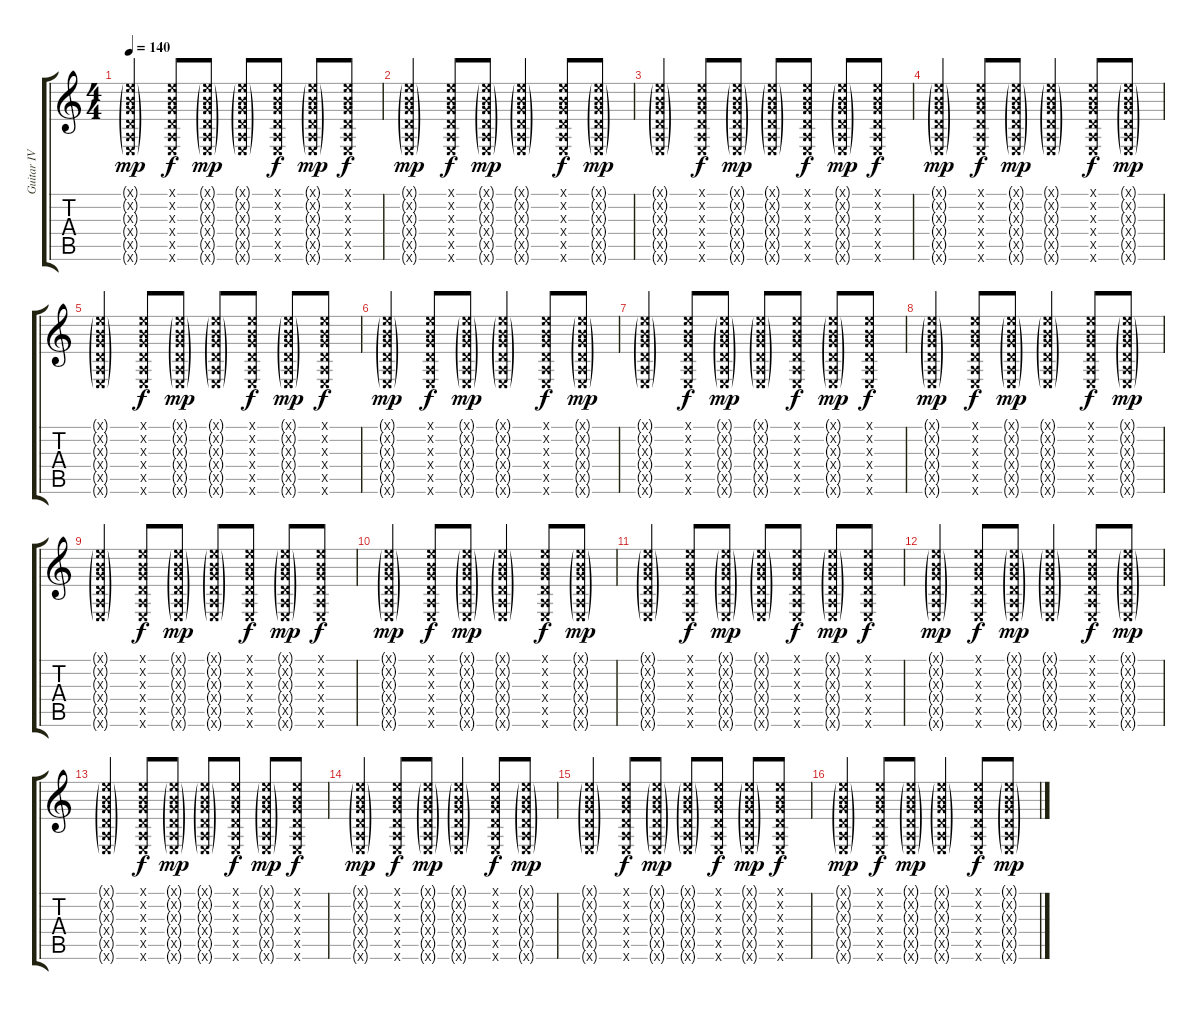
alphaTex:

\track ("Guitar IV" "Guitar IV") {instrument acousticguitarsteel}
\staff {score tabs}
\tuning (E4 B3 G3 D3 A2 E2) {hide}
\ts (4 4)
\tempo 140
\clef g2
\ks c
(0.1{g x} 0.2{g x} 0.3{g x} 0.4{g x} 0.5{g x} 0.6{g x}).4{dy mp} (0.1{x} 0.2{x} 0.3{x} 0.4{x} 0.5{x} 0.6{x}).8{dy f} (0.1{g x} 0.2{g x} 0.3{g x} 0.4{g x} 0.5{g x} 0.6{g x}).8{dy mp} (0.1{g x} 0.2{g x} 0.3{g x} 0.4{g x} 0.5{g x} 0.6{g x}).8 (0.1{x} 0.2{x} 0.3{x} 0.4{x} 0.5{x} 0.6{x}).8{dy f} (0.1{g x} 0.2{g x} 0.3{g x} 0.4{g x} 0.5{g x} 0.6{g x}).8{dy mp} (0.1{x} 0.2{x} 0.3{x} 0.4{x} 0.5{x} 0.6{x}).8{dy f} |
(0.1{g x} 0.2{g x} 0.3{g x} 0.4{g x} 0.5{g x} 0.6{g x}).4{dy mp} (0.1{x} 0.2{x} 0.3{x} 0.4{x} 0.5{x} 0.6{x}).8{dy f} (0.1{g x} 0.2{g x} 0.3{g x} 0.4{g x} 0.5{g x} 0.6{g x}).8{dy mp} (0.1{g x} 0.2{g x} 0.3{g x} 0.4{g x} 0.5{g x} 0.6{g x}).4 (0.1{x} 0.2{x} 0.3{x} 0.4{x} 0.5{x} 0.6{x}).8{dy f} (0.1{g x} 0.2{g x} 0.3{g x} 0.4{g x} 0.5{g x} 0.6{g x}).8{dy mp} |
(0.1{g x} 0.2{g x} 0.3{g x} 0.4{g x} 0.5{g x} 0.6{g x}).4 (0.1{x} 0.2{x} 0.3{x} 0.4{x} 0.5{x} 0.6{x}).8{dy f} (0.1{g x} 0.2{g x} 0.3{g x} 0.4{g x} 0.5{g x} 0.6{g x}).8{dy mp} (0.1{g x} 0.2{g x} 0.3{g x} 0.4{g x} 0.5{g x} 0.6{g x}).8 (0.1{x} 0.2{x} 0.3{x} 0.4{x} 0.5{x} 0.6{x}).8{dy f} (0.1{g x} 0.2{g x} 0.3{g x} 0.4{g x} 0.5{g x} 0.6{g x}).8{dy mp} (0.1{x} 0.2{x} 0.3{x} 0.4{x} 0.5{x} 0.6{x}).8{dy f} |
(0.1{g x} 0.2{g x} 0.3{g x} 0.4{g x} 0.5{g x} 0.6{g x}).4{dy mp} (0.1{x} 0.2{x} 0.3{x} 0.4{x} 0.5{x} 0.6{x}).8{dy f} (0.1{g x} 0.2{g x} 0.3{g x} 0.4{g x} 0.5{g x} 0.6{g x}).8{dy mp} (0.1{g x} 0.2{g x} 0.3{g x} 0.4{g x} 0.5{g x} 0.6{g x}).4 (0.1{x} 0.2{x} 0.3{x} 0.4{x} 0.5{x} 0.6{x}).8{dy f} (0.1{g x} 0.2{g x} 0.3{g x} 0.4{g x} 0.5{g x} 0.6{g x}).8{dy mp} |
(0.1{g x} 0.2{g x} 0.3{g x} 0.4{g x} 0.5{g x} 0.6{g x}).4 (0.1{x} 0.2{x} 0.3{x} 0.4{x} 0.5{x} 0.6{x}).8{dy f} (0.1{g x} 0.2{g x} 0.3{g x} 0.4{g x} 0.5{g x} 0.6{g x}).8{dy mp} (0.1{g x} 0.2{g x} 0.3{g x} 0.4{g x} 0.5{g x} 0.6{g x}).8 (0.1{x} 0.2{x} 0.3{x} 0.4{x} 0.5{x} 0.6{x}).8{dy f} (0.1{g x} 0.2{g x} 0.3{g x} 0.4{g x} 0.5{g x} 0.6{g x}).8{dy mp} (0.1{x} 0.2{x} 0.3{x} 0.4{x} 0.5{x} 0.6{x}).8{dy f} |
(0.1{g x} 0.2{g x} 0.3{g x} 0.4{g x} 0.5{g x} 0.6{g x}).4{dy mp} (0.1{x} 0.2{x} 0.3{x} 0.4{x} 0.5{x} 0.6{x}).8{dy f} (0.1{g x} 0.2{g x} 0.3{g x} 0.4{g x} 0.5{g x} 0.6{g x}).8{dy mp} (0.1{g x} 0.2{g x} 0.3{g x} 0.4{g x} 0.5{g x} 0.6{g x}).4 (0.1{x} 0.2{x} 0.3{x} 0.4{x} 0.5{x} 0.6{x}).8{dy f} (0.1{g x} 0.2{g x} 0.3{g x} 0.4{g x} 0.5{g x} 0.6{g x}).8{dy mp} |
(0.1{g x} 0.2{g x} 0.3{g x} 0.4{g x} 0.5{g x} 0.6{g x}).4 (0.1{x} 0.2{x} 0.3{x} 0.4{x} 0.5{x} 0.6{x}).8{dy f} (0.1{g x} 0.2{g x} 0.3{g x} 0.4{g x} 0.5{g x} 0.6{g x}).8{dy mp} (0.1{g x} 0.2{g x} 0.3{g x} 0.4{g x} 0.5{g x} 0.6{g x}).8 (0.1{x} 0.2{x} 0.3{x} 0.4{x} 0.5{x} 0.6{x}).8{dy f} (0.1{g x} 0.2{g x} 0.3{g x} 0.4{g x} 0.5{g x} 0.6{g x}).8{dy mp} (0.1{x} 0.2{x} 0.3{x} 0.4{x} 0.5{x} 0.6{x}).8{dy f} |
(0.1{g x} 0.2{g x} 0.3{g x} 0.4{g x} 0.5{g x} 0.6{g x}).4{dy mp} (0.1{x} 0.2{x} 0.3{x} 0.4{x} 0.5{x} 0.6{x}).8{dy f} (0.1{g x} 0.2{g x} 0.3{g x} 0.4{g x} 0.5{g x} 0.6{g x}).8{dy mp} (0.1{g x} 0.2{g x} 0.3{g x} 0.4{g x} 0.5{g x} 0.6{g x}).4 (0.1{x} 0.2{x} 0.3{x} 0.4{x} 0.5{x} 0.6{x}).8{dy f} (0.1{g x} 0.2{g x} 0.3{g x} 0.4{g x} 0.5{g x} 0.6{g x}).8{dy mp} |
(0.1{g x} 0.2{g x} 0.3{g x} 0.4{g x} 0.5{g x} 0.6{g x}).4 (0.1{x} 0.2{x} 0.3{x} 0.4{x} 0.5{x} 0.6{x}).8{dy f} (0.1{g x} 0.2{g x} 0.3{g x} 0.4{g x} 0.5{g x} 0.6{g x}).8{dy mp} (0.1{g x} 0.2{g x} 0.3{g x} 0.4{g x} 0.5{g x} 0.6{g x}).8 (0.1{x} 0.2{x} 0.3{x} 0.4{x} 0.5{x} 0.6{x}).8{dy f} (0.1{g x} 0.2{g x} 0.3{g x} 0.4{g x} 0.5{g x} 0.6{g x}).8{dy mp} (0.1{x} 0.2{x} 0.3{x} 0.4{x} 0.5{x} 0.6{x}).8{dy f} |
(0.1{g x} 0.2{g x} 0.3{g x} 0.4{g x} 0.5{g x} 0.6{g x}).4{dy mp} (0.1{x} 0.2{x} 0.3{x} 0.4{x} 0.5{x} 0.6{x}).8{dy f} (0.1{g x} 0.2{g x} 0.3{g x} 0.4{g x} 0.5{g x} 0.6{g x}).8{dy mp} (0.1{g x} 0.2{g x} 0.3{g x} 0.4{g x} 0.5{g x} 0.6{g x}).4 (0.1{x} 0.2{x} 0.3{x} 0.4{x} 0.5{x} 0.6{x}).8{dy f} (0.1{g x} 0.2{g x} 0.3{g x} 0.4{g x} 0.5{g x} 0.6{g x}).8{dy mp} |
(0.1{g x} 0.2{g x} 0.3{g x} 0.4{g x} 0.5{g x} 0.6{g x}).4 (0.1{x} 0.2{x} 0.3{x} 0.4{x} 0.5{x} 0.6{x}).8{dy f} (0.1{g x} 0.2{g x} 0.3{g x} 0.4{g x} 0.5{g x} 0.6{g x}).8{dy mp} (0.1{g x} 0.2{g x} 0.3{g x} 0.4{g x} 0.5{g x} 0.6{g x}).8 (0.1{x} 0.2{x} 0.3{x} 0.4{x} 0.5{x} 0.6{x}).8{dy f} (0.1{g x} 0.2{g x} 0.3{g x} 0.4{g x} 0.5{g x} 0.6{g x}).8{dy mp} (0.1{x} 0.2{x} 0.3{x} 0.4{x} 0.5{x} 0.6{x}).8{dy f} |
(0.1{g x} 0.2{g x} 0.3{g x} 0.4{g x} 0.5{g x} 0.6{g x}).4{dy mp} (0.1{x} 0.2{x} 0.3{x} 0.4{x} 0.5{x} 0.6{x}).8{dy f} (0.1{g x} 0.2{g x} 0.3{g x} 0.4{g x} 0.5{g x} 0.6{g x}).8{dy mp} (0.1{g x} 0.2{g x} 0.3{g x} 0.4{g x} 0.5{g x} 0.6{g x}).4 (0.1{x} 0.2{x} 0.3{x} 0.4{x} 0.5{x} 0.6{x}).8{dy f} (0.1{g x} 0.2{g x} 0.3{g x} 0.4{g x} 0.5{g x} 0.6{g x}).8{dy mp} |
(0.1{g x} 0.2{g x} 0.3{g x} 0.4{g x} 0.5{g x} 0.6{g x}).4 (0.1{x} 0.2{x} 0.3{x} 0.4{x} 0.5{x} 0.6{x}).8{dy f} (0.1{g x} 0.2{g x} 0.3{g x} 0.4{g x} 0.5{g x} 0.6{g x}).8{dy mp} (0.1{g x} 0.2{g x} 0.3{g x} 0.4{g x} 0.5{g x} 0.6{g x}).8 (0.1{x} 0.2{x} 0.3{x} 0.4{x} 0.5{x} 0.6{x}).8{dy f} (0.1{g x} 0.2{g x} 0.3{g x} 0.4{g x} 0.5{g x} 0.6{g x}).8{dy mp} (0.1{x} 0.2{x} 0.3{x} 0.4{x} 0.5{x} 0.6{x}).8{dy f} |
(0.1{g x} 0.2{g x} 0.3{g x} 0.4{g x} 0.5{g x} 0.6{g x}).4{dy mp} (0.1{x} 0.2{x} 0.3{x} 0.4{x} 0.5{x} 0.6{x}).8{dy f} (0.1{g x} 0.2{g x} 0.3{g x} 0.4{g x} 0.5{g x} 0.6{g x}).8{dy mp} (0.1{g x} 0.2{g x} 0.3{g x} 0.4{g x} 0.5{g x} 0.6{g x}).4 (0.1{x} 0.2{x} 0.3{x} 0.4{x} 0.5{x} 0.6{x}).8{dy f} (0.1{g x} 0.2{g x} 0.3{g x} 0.4{g x} 0.5{g x} 0.6{g x}).8{dy mp} |
(0.1{g x} 0.2{g x} 0.3{g x} 0.4{g x} 0.5{g x} 0.6{g x}).4 (0.1{x} 0.2{x} 0.3{x} 0.4{x} 0.5{x} 0.6{x}).8{dy f} (0.1{g x} 0.2{g x} 0.3{g x} 0.4{g x} 0.5{g x} 0.6{g x}).8{dy mp} (0.1{g x} 0.2{g x} 0.3{g x} 0.4{g x} 0.5{g x} 0.6{g x}).8 (0.1{x} 0.2{x} 0.3{x} 0.4{x} 0.5{x} 0.6{x}).8{dy f} (0.1{g x} 0.2{g x} 0.3{g x} 0.4{g x} 0.5{g x} 0.6{g x}).8{dy mp} (0.1{x} 0.2{x} 0.3{x} 0.4{x} 0.5{x} 0.6{x}).8{dy f} |
(0.1{g x} 0.2{g x} 0.3{g x} 0.4{g x} 0.5{g x} 0.6{g x}).4{dy mp} (0.1{x} 0.2{x} 0.3{x} 0.4{x} 0.5{x} 0.6{x}).8{dy f} (0.1{g x} 0.2{g x} 0.3{g x} 0.4{g x} 0.5{g x} 0.6{g x}).8{dy mp} (0.1{g x} 0.2{g x} 0.3{g x} 0.4{g x} 0.5{g x} 0.6{g x}).4 (0.1{x} 0.2{x} 0.3{x} 0.4{x} 0.5{x} 0.6{x}).8{dy f} (0.1{g x} 0.2{g x} 0.3{g x} 0.4{g x} 0.5{g x} 0.6{g x}).8{dy mp}
